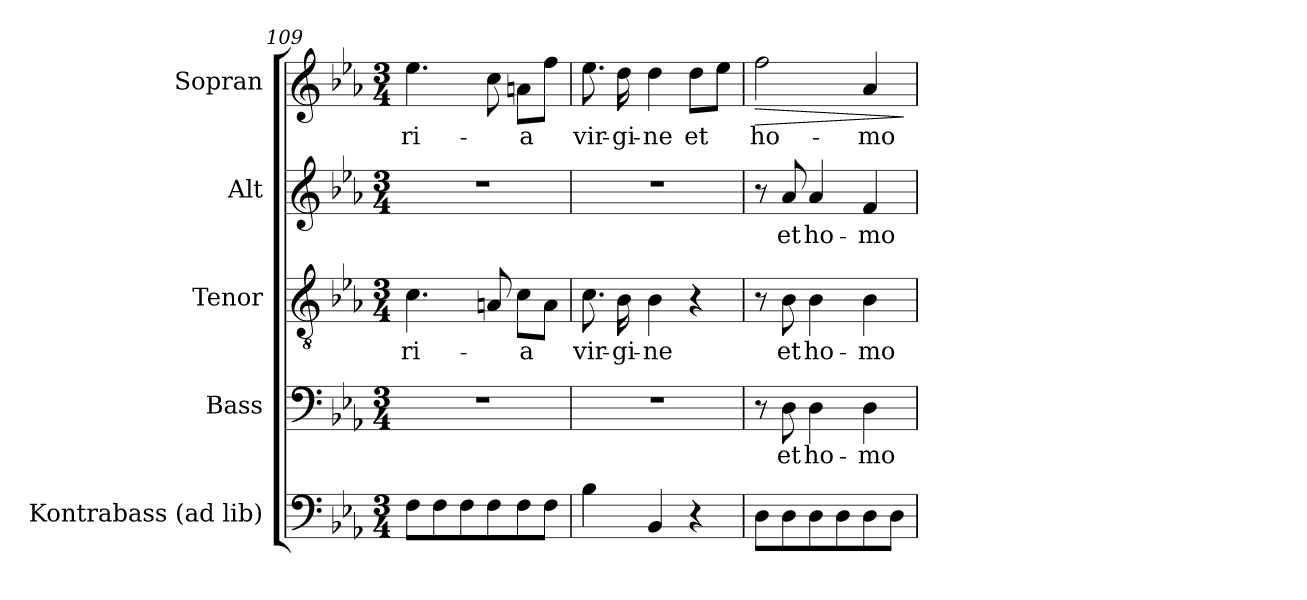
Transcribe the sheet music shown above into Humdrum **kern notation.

**kern	**kern	**text	**kern	**text	**kern	**text	**kern	**text	**dynam
*part5	*part4	*part4	*part3	*part3	*part2	*part2	*part1	*part1	*part1
*staff5	*staff4	*staff4	*staff3	*staff3	*staff2	*staff2	*staff1	*staff1	*staff1
*I"Kontrabass (ad lib)	*I"Bass	*	*I"Tenor	*	*I"Alt	*	*I"Sopran	*	*
*I'Kb.	*I'B.	*	*I'T.	*	*I'A.	*	*I'S.	*	*
*clefF4	*clefF4	*	*clefGv2	*	*clefG2	*	*clefG2	*	*
*ITrd7c12	*	*	*	*	*	*	*	*	*
*k[b-e-a-]	*k[b-e-a-]	*	*k[b-e-a-]	*	*k[b-e-a-]	*	*k[b-e-a-]	*	*
*E-:	*E-:	*	*E-:	*	*E-:	*	*E-:	*	*
*M3/4	*M3/4	*	*M3/4	*	*M3/4	*	*M3/4	*	*
=109	=109	=109	=109	=109	=109	=109	=109	=109	=109
!	!	!	!	!LO:LY:b	!	!	!	!LO:LY:b	!
8FF\L	2.r	.	4.c\	-ri-	2.r	.	4.ee-\	-ri-	.
8FF\	.	.	.	.	.	.	.	.	.
8FF\	.	.	.	.	.	.	.	.	.
8FF\	.	.	8An/	.	.	.	8cc\	.	.
!	!	!	!	!LO:LY:b	!	!	!	!LO:LY:b	!
8FF\	.	.	8c\L	-a	.	.	8an\L	-a	.
8FF\J	.	.	8A\J	.	.	.	8ff\J	.	.
=110	=110	=110	=110	=110	=110	=110	=110	=110	=110
!	!	!	!	!LO:LY:b	!	!	!	!LO:LY:b	!
4BB-\	2.r	.	8.c\	vir-	2.r	.	8.ee-\	vir-	.
!	!	!	!	!LO:LY:b	!	!	!	!LO:LY:b	!
.	.	.	16B-\	-gi-	.	.	16dd\	-gi-	.
!	!	!	!	!LO:LY:b	!	!	!	!LO:LY:b	!
4BBB-/	.	.	4B-\	-ne	.	.	4dd\	-ne	.
!	!	!	!	!	!	!	!	!LO:LY:b	!
4r	.	.	4r	.	.	.	8dd\L	et	.
.	.	.	.	.	.	.	8ee-\J	.	.
!!LO:LB:g=z
=111	=111	=111	=111	=111	=111	=111	=111	=111	=111
!	!	!	!	!	!	!	!	!LO:LY:b	!LO:HP:b
8DD\L	8r	.	8r	.	8r	.	2ff\	ho-	>
!	!	!LO:LY:b	!	!LO:LY:b	!	!LO:LY:b	!	!	!
8DD\	8D\	et	8B-\	et	8a-/	et	.	.	.
!	!	!LO:LY:b	!	!LO:LY:b	!	!LO:LY:b	!	!	!
8DD\	4D\	ho-	4B-\	ho-	4a-/	ho-	.	.	.
8DD\	.	.	.	.	.	.	.	.	.
!	!	!LO:LY:b	!	!LO:LY:b	!	!LO:LY:b	!	!LO:LY:b	!
8DD\	4D\	-mo	4B-\	-mo	4f/	-mo	4a-/	-mo	.
8DD\J	.	.	.	.	.	.	.	.	.
.	.	.	.	.	.	.	.	.	]
=	=	=	=	=	=	=	=	=	=
*-	*-	*-	*-	*-	*-	*-	*-	*-	*-
